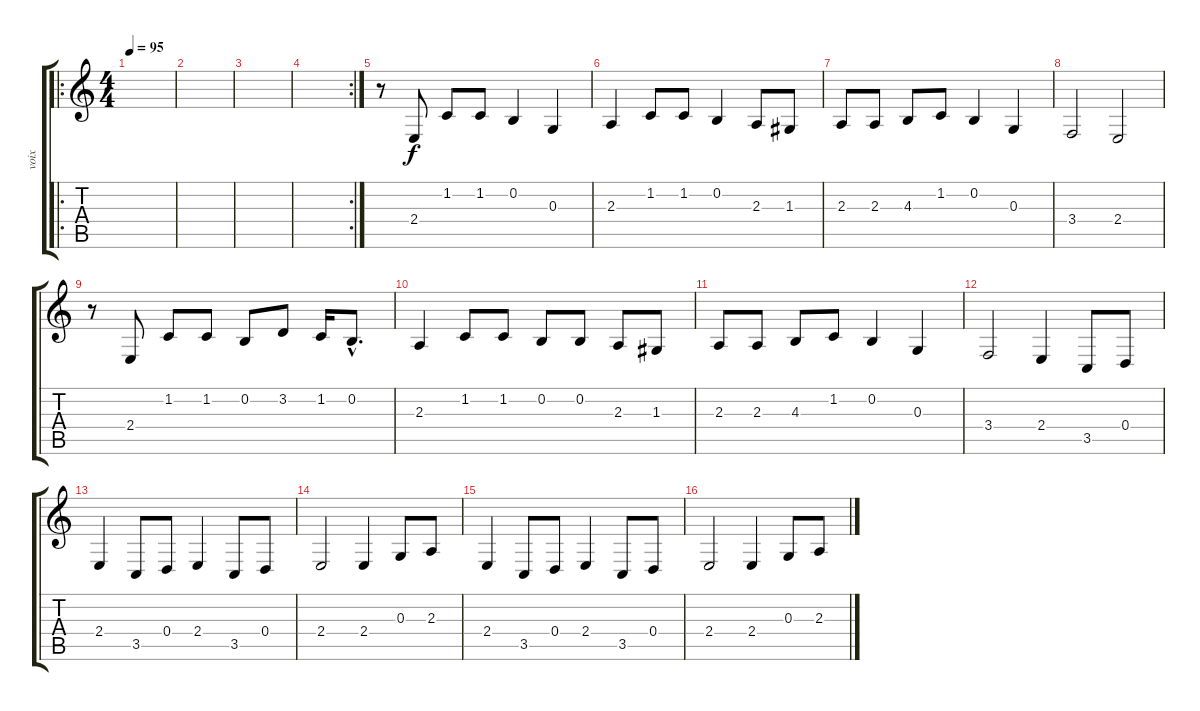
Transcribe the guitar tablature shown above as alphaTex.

\track ("voix" "voix") {instrument electricgrandpiano}
\staff {score tabs}
\tuning (E4 B3 G3 D3 A2 E2) {hide}
\ro
\ts (4 4)
\tempo 95
\clef g2
\ks c
|
|
|
\rc 2
|
r.8 2.4.8 1.2.8 1.2.8 0.2.4 0.3.4 |
2.3.4 1.2.8 1.2.8 0.2.4 2.3.8 1.3.8 |
2.3.8 2.3.8 4.3.8 1.2.8 0.2.4 0.3.4 |
3.4.2 2.4.2 |
r.8 2.4.8 1.2.8 1.2.8 0.2.8 3.2.8 1.2.16 0.2{hac}.8{d} |
2.3.4 1.2.8 1.2.8 0.2.8 0.2.8 2.3.8 1.3.8 |
2.3.8 2.3.8 4.3.8 1.2.8 0.2.4 0.3.4 |
3.4.2 2.4.4 3.5.8 0.4.8 |
2.4.4 3.5.8 0.4.8 2.4.4 3.5.8 0.4.8 |
2.4.2 2.4.4 0.3.8 2.3.8 |
2.4.4 3.5.8 0.4.8 2.4.4 3.5.8 0.4.8 |
2.4.2 2.4.4 0.3.8 2.3.8
